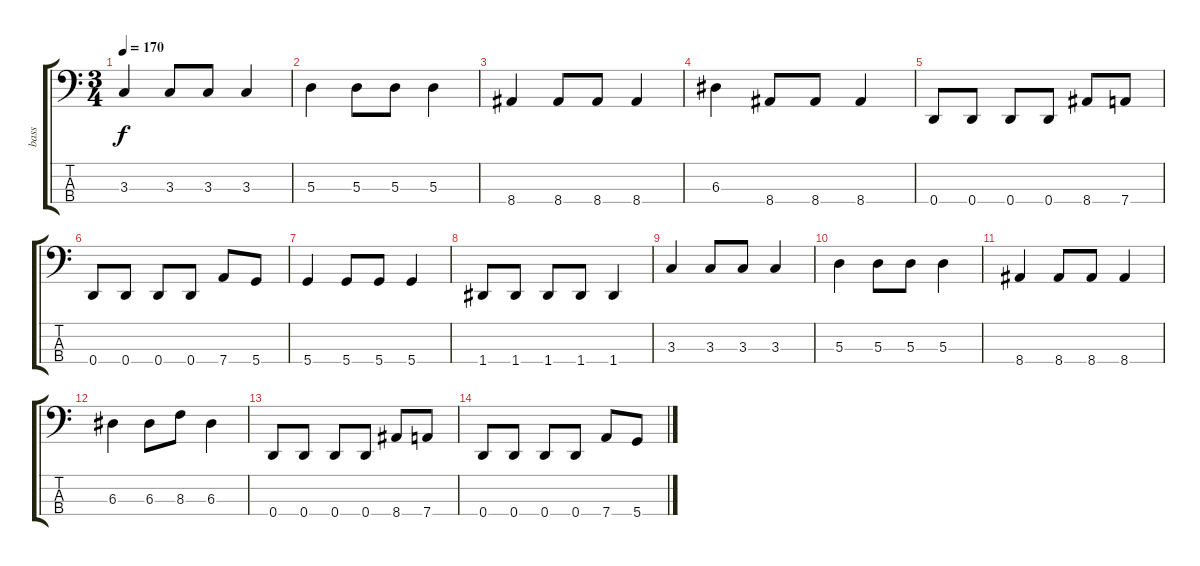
\track ("bass" "bass") {instrument electricbasspick}
\staff {score tabs}
\tuning (G2 D2 A1 D1) {hide}
\ts (3 4)
\tempo 170
\clef f4
\ks c
3.3.4{dy f} 3.3.8 3.3.8 3.3.4 |
5.3.4 5.3.8 5.3.8 5.3.4 |
8.4.4 8.4.8 8.4.8 8.4.4 |
6.3.4 8.4.8 8.4.8 8.4.4 |
0.4.8 0.4.8 0.4.8 0.4.8 8.4.8 7.4.8 |
0.4.8 0.4.8 0.4.8 0.4.8 7.4.8 5.4.8 |
5.4.4 5.4.8 5.4.8 5.4.4 |
1.4.8 1.4.8 1.4.8 1.4.8 1.4.4 |
3.3.4 3.3.8 3.3.8 3.3.4 |
5.3.4 5.3.8 5.3.8 5.3.4 |
8.4.4 8.4.8 8.4.8 8.4.4 |
6.3.4 6.3.8 8.3.8 6.3.4 |
0.4.8 0.4.8 0.4.8 0.4.8 8.4.8 7.4.8 |
0.4.8 0.4.8 0.4.8 0.4.8 7.4.8 5.4.8
